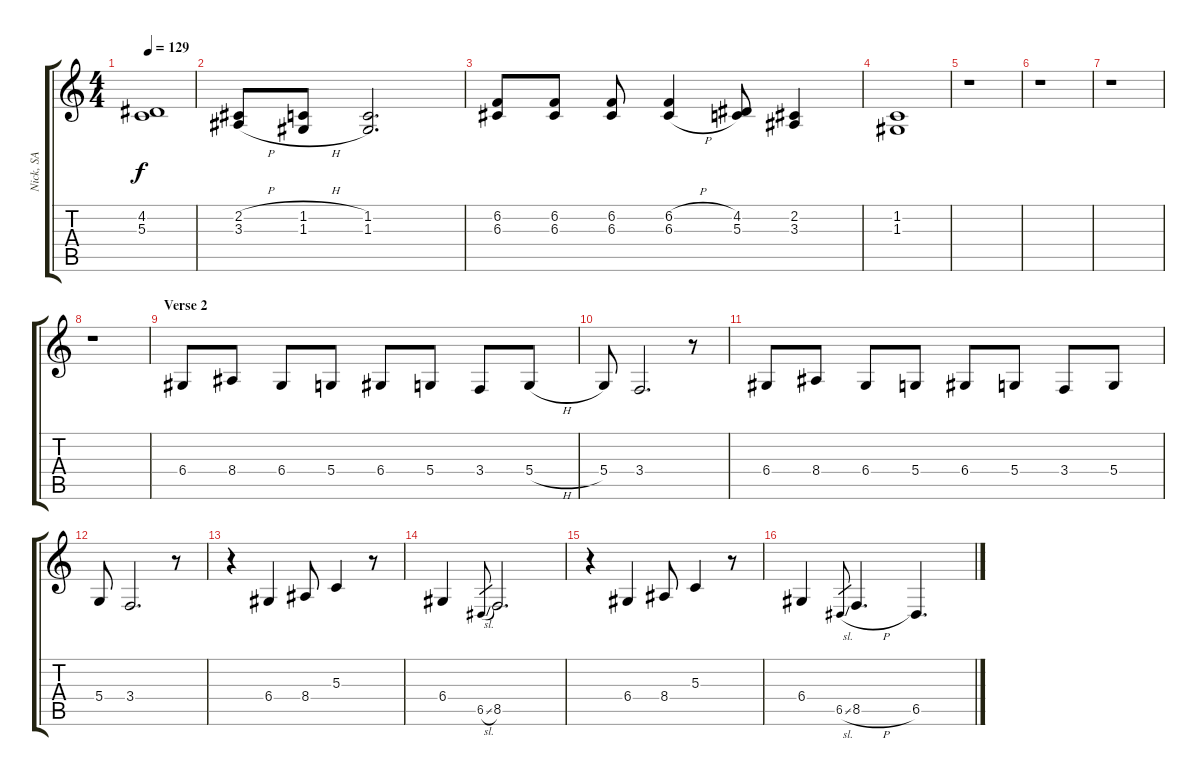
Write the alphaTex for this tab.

\track ("Nick, SA" "Nick, SA") {instrument acousticgrandpiano}
\staff {score tabs}
\tuning (E4 B3 G3 D3 A2 E2) {hide}
\ts (4 4)
\tempo 129
\clef g2
\ks c
(4.2 5.3).1{dy f} |
(2.2{h} 3.3{h}).8 (1.2{h} 1.3{h}).8 (1.2 1.3).2{d} |
(6.2 6.3).8 (6.2 6.3).8 (6.2 6.3).8 (6.2{h} 6.3{h}).4 (4.2 5.3).8 (2.2 3.3).4 |
(1.2 1.3).1 |
r.1 |
r.1 |
r.1 |
r.1 |
\section ("" "Verse 2")
6.4.8 8.4.8 6.4.8 5.4.8 6.4.8 5.4.8 3.4.8 5.4{h}.8 |
5.4.8 3.4.2{d} r.8 |
6.4.8 8.4.8 6.4.8 5.4.8 6.4.8 5.4.8 3.4.8 5.4.8 |
5.4.8 3.4.2{d} r.8 |
r.4 6.4.4 8.4.8 5.3.4 r.8 |
6.4.4 6.5{sl}.8{gr} 8.5.2{d} |
r.4 6.4.4 8.4.8 5.3.4 r.8 |
6.4.4 6.5{sl}.8{gr} 8.5{h}.4{d} 6.5.4{d}
